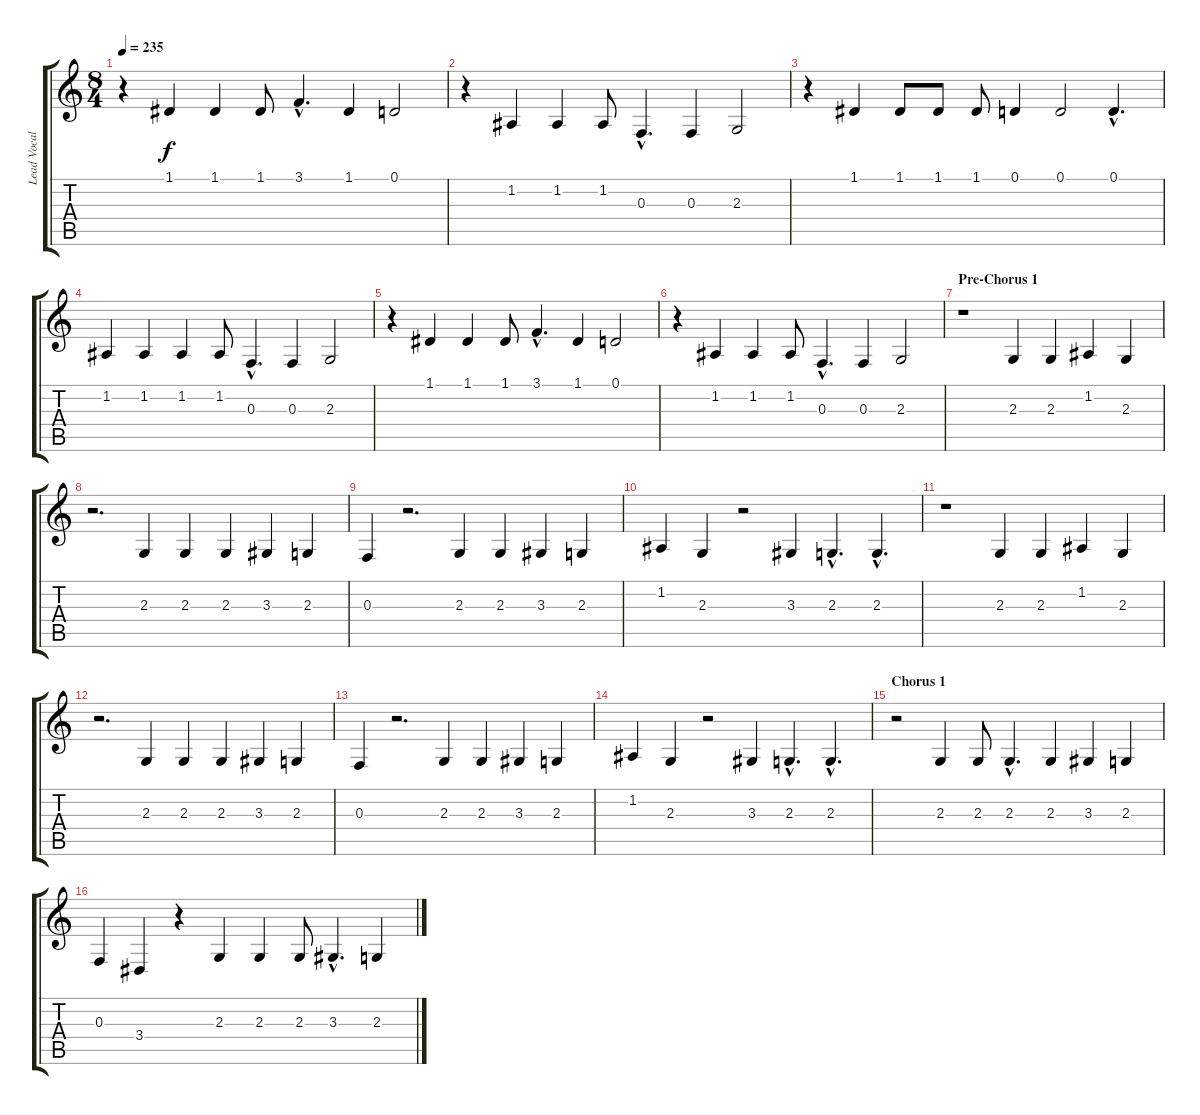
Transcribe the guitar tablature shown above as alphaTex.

\track ("Lead Vocals (Josh)" "Lead Vocal") {instrument lead1square}
\staff {score tabs}
\tuning (D4 A3 F3 C3 G2 C2) {hide}
\ts (8 4)
\tempo 235
\clef g2
\ks c
r.4{dy f} 1.1.4 1.1.4 1.1.8 3.1{hac}.4{d} 1.1.4 0.1.2 |
r.4 1.2.4 1.2.4 1.2.8 0.3{hac}.4{d} 0.3.4 2.3.2 |
r.4 1.1.4 1.1.8 1.1.8 1.1.8 0.1.4 0.1.2 0.1{hac}.4{d} |
1.2.4 1.2.4 1.2.4 1.2.8 0.3{hac}.4{d} 0.3.4 2.3.2 |
r.4 1.1.4 1.1.4 1.1.8 3.1{hac}.4{d} 1.1.4 0.1.2 |
r.4 1.2.4 1.2.4 1.2.8 0.3{hac}.4{d} 0.3.4 2.3.2 |
\section ("" "Pre-Chorus 1")
r.1 2.3.4 2.3.4 1.2.4 2.3.4 |
r.2{d} 2.3.4 2.3.4 2.3.4 3.3.4 2.3.4 |
0.3.4 r.2{d} 2.3.4 2.3.4 3.3.4 2.3.4 |
1.2.4 2.3.4 r.2 3.3.4 2.3{hac}.4{d} 2.3{hac}.4{d} |
r.1 2.3.4 2.3.4 1.2.4 2.3.4 |
r.2{d} 2.3.4 2.3.4 2.3.4 3.3.4 2.3.4 |
0.3.4 r.2{d} 2.3.4 2.3.4 3.3.4 2.3.4 |
1.2.4 2.3.4 r.2 3.3.4 2.3{hac}.4{d} 2.3{hac}.4{d} |
\section ("" "Chorus 1")
r.2 2.3.4 2.3.8 2.3{hac}.4{d} 2.3.4 3.3.4 2.3.4 |
0.3.4 3.4.4 r.4 2.3.4 2.3.4 2.3.8 3.3{hac}.4{d} 2.3.4
